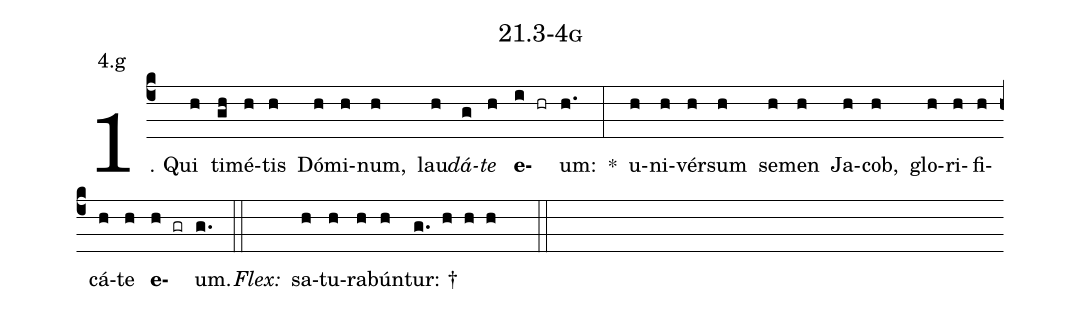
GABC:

name: 21.3-4g;
annotation: 4.g;
%%
(c4)1. Qui(h) ti(gh)mé(h)tis(h) Dó(h)mi(h)num,(h) lau(h)<i>dá</i>(g)<i>te</i>(h) <b>e</b>(i hr)um:(h.) *(:) u(h)ni(h)vér(h)sum(h) se(h)men(h) Ja(h)cob,(h) glo(h)ri(h)fi(h)cá(h)te(h) <b>e</b>(h gr)um.(g.) (::)
<i>Flex:</i>()  sa(h)tu(h)ra(h)bún(h)tur: †(g. h h h  ::)

%E(h) u(h) o(h) u(h) a(h) e.(g.) (::)
